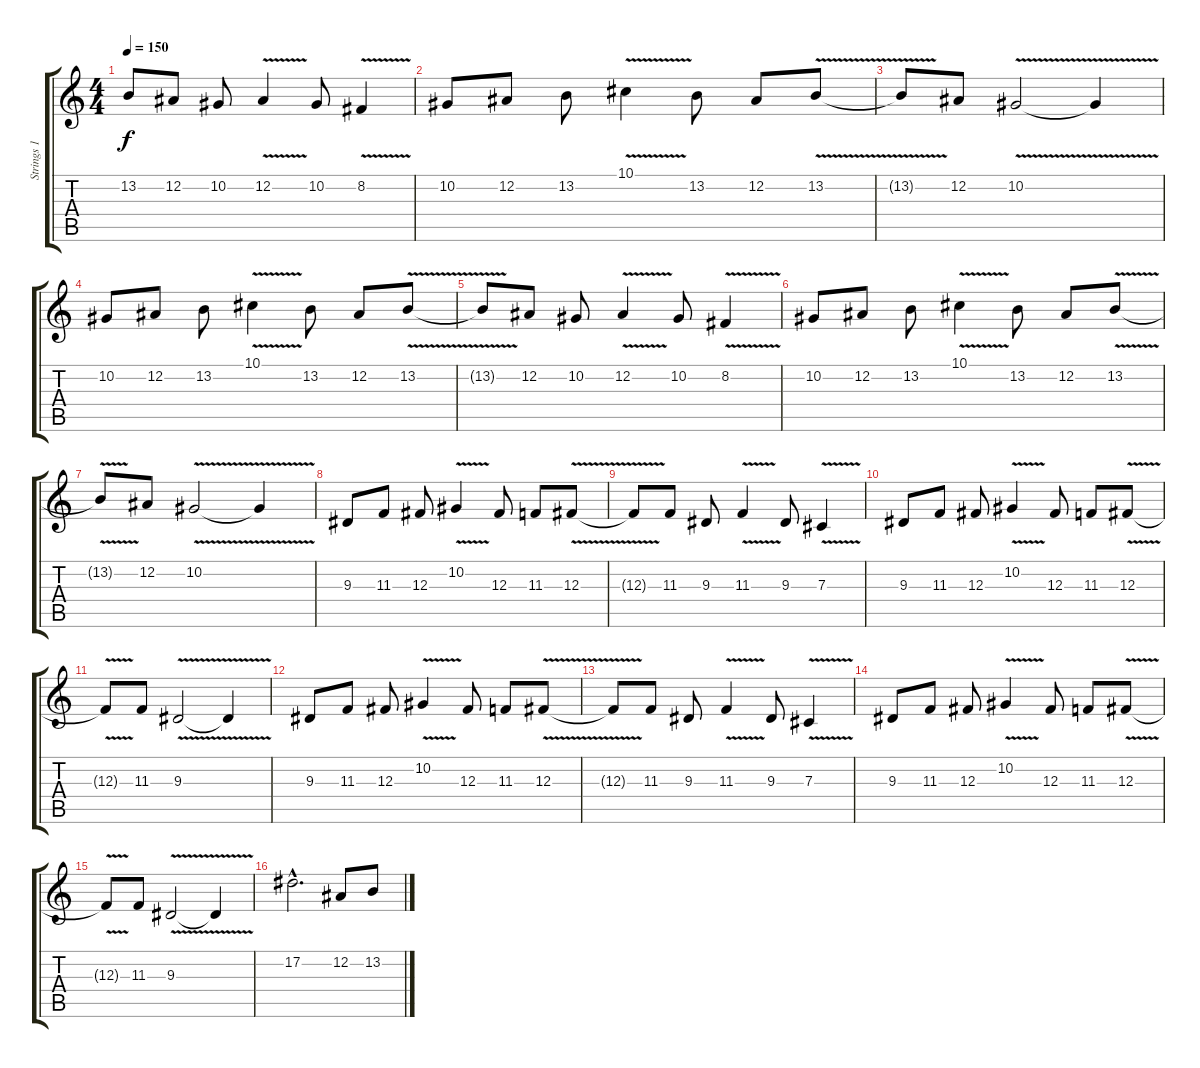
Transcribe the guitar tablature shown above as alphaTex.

\track ("Strings 1" "Strings 1") {instrument stringensemble1}
\staff {score tabs}
\tuning (Eb4 Bb3 Gb3 Db3 Ab2 Eb2) {hide}
\ts (4 4)
\tempo 150
\clef g2
\ks c
13.2{t}.8{dy f} 12.2.8 10.2.8 12.2{v}.4 10.2.8 8.2{v}.4 |
10.2.8 12.2.8 13.2.8 10.1{v}.4 13.2.8 12.2.8 13.2{v}.8 |
13.2{t}.8 12.2.8 10.2{v}.2 10.2{t}.4 |
10.2.8 12.2.8 13.2.8 10.1{v}.4 13.2.8 12.2.8 13.2{v}.8 |
13.2{t}.8 12.2.8 10.2.8 12.2{v}.4 10.2.8 8.2{v}.4 |
10.2.8 12.2.8 13.2.8 10.1{v}.4 13.2.8 12.2.8 13.2{v}.8 |
13.2{t}.8 12.2.8 10.2{v}.2 10.2{t}.4 |
9.3.8 11.3.8 12.3.8 10.2{v}.4 12.3.8 11.3.8 12.3{v}.8 |
12.3{t}.8 11.3.8 9.3.8 11.3{v}.4 9.3.8 7.3{v}.4 |
9.3.8 11.3.8 12.3.8 10.2{v}.4 12.3.8 11.3.8 12.3{v}.8 |
12.3{t}.8 11.3.8 9.3{v}.2 9.3{t}.4 |
9.3.8 11.3.8 12.3.8 10.2{v}.4 12.3.8 11.3.8 12.3{v}.8 |
12.3{t}.8 11.3.8 9.3.8 11.3{v}.4 9.3.8 7.3{v}.4 |
9.3.8 11.3.8 12.3.8 10.2{v}.4 12.3.8 11.3.8 12.3{v}.8 |
12.3{t}.8 11.3.8 9.3{v}.2 9.3{t}.4 |
17.2{hac}.2{d volume 16 instrument stringensemble1} 12.2.8 13.2.8
